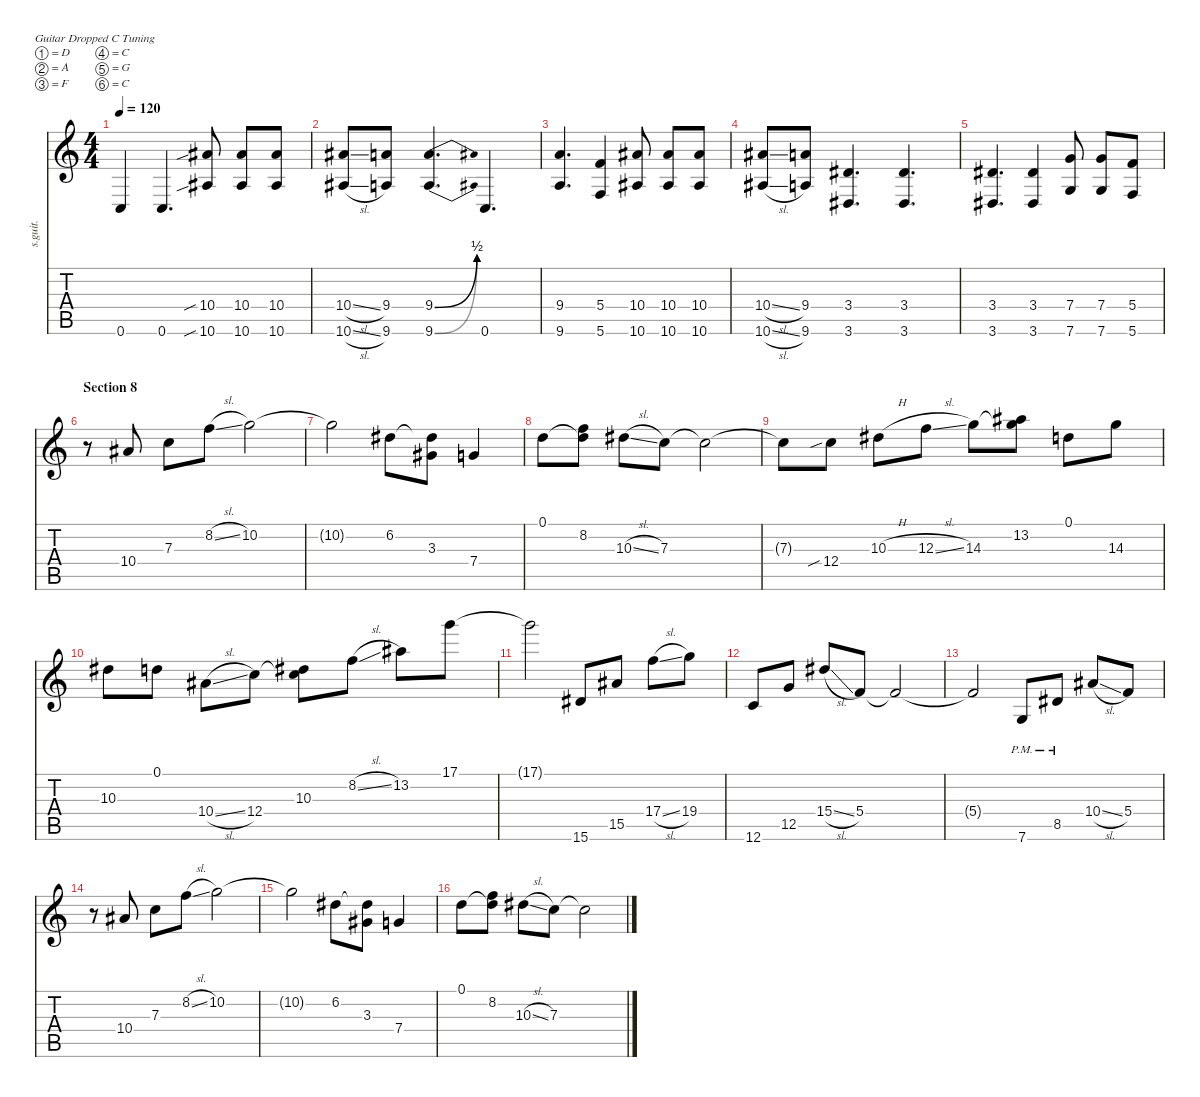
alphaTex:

\defaultSystemsLayout 4
\hideDynamics
\bracketExtendMode nobrackets
\track ("Jake Bowen" "s.guit.") {instrument distortionguitar}
\staff {score tabs}
\tuning (D4 A3 F3 C3 G2 C2)
\ts (4 4)
\tempo 120
\clef g2
\ks c
0.6{t}.4{lyrics (0 "") lyrics (1 "") lyrics (2 "") lyrics (3 "") lyrics (4 "") dy mf} 0.6.4{d lyrics (0 "") lyrics (1 "") lyrics (2 "") lyrics (3 "") lyrics (4 "")} (10.4{sib acc #} 10.6{sib acc #}).8{lyrics (0 "") lyrics (1 "") lyrics (2 "") lyrics (3 "") lyrics (4 "")} (10.4{acc #} 10.6{acc #}).8{lyrics (0 "") lyrics (1 "") lyrics (2 "") lyrics (3 "") lyrics (4 "")} (10.4{acc #} 10.6{acc #}).8{lyrics (0 "") lyrics (1 "") lyrics (2 "") lyrics (3 "") lyrics (4 "")} |
(10.4{sl acc #} 10.6{sl acc #}).8{lyrics (0 "") lyrics (1 "") lyrics (2 "") lyrics (3 "") lyrics (4 "")} (9.4 9.6).8{lyrics (0 "") lyrics (1 "") lyrics (2 "") lyrics (3 "") lyrics (4 "")} (9.4{be (bend 0 0 15 2)} 9.6{be (bend 0 0 15 2)}).4{d lyrics (0 "") lyrics (1 "") lyrics (2 "") lyrics (3 "") lyrics (4 "")} 0.6.4{d lyrics (0 "") lyrics (1 "") lyrics (2 "") lyrics (3 "") lyrics (4 "")} |
(9.4 9.6).4{d lyrics (0 "") lyrics (1 "") lyrics (2 "") lyrics (3 "") lyrics (4 "")} (5.4 5.6).4{lyrics (0 "") lyrics (1 "") lyrics (2 "") lyrics (3 "") lyrics (4 "")} (10.4{acc #} 10.6{acc #}).8{lyrics (0 "") lyrics (1 "") lyrics (2 "") lyrics (3 "") lyrics (4 "")} (10.4{acc #} 10.6{acc #}).8{lyrics (0 "") lyrics (1 "") lyrics (2 "") lyrics (3 "") lyrics (4 "")} (10.4{acc #} 10.6{acc #}).8{lyrics (0 "") lyrics (1 "") lyrics (2 "") lyrics (3 "") lyrics (4 "")} |
(10.4{sl acc #} 10.6{sl acc #}).8{lyrics (0 "") lyrics (1 "") lyrics (2 "") lyrics (3 "") lyrics (4 "")} (9.4 9.6).8{lyrics (0 "") lyrics (1 "") lyrics (2 "") lyrics (3 "") lyrics (4 "")} (3.4{acc #} 3.6{acc #}).4{d lyrics (0 "") lyrics (1 "") lyrics (2 "") lyrics (3 "") lyrics (4 "")} (3.4{acc #} 3.6{acc #}).4{d lyrics (0 "") lyrics (1 "") lyrics (2 "") lyrics (3 "") lyrics (4 "")} |
(3.4{acc #} 3.6{acc #}).4{d lyrics (0 "") lyrics (1 "") lyrics (2 "") lyrics (3 "") lyrics (4 "")} (3.4{acc #} 3.6{acc #}).4{lyrics (0 "") lyrics (1 "") lyrics (2 "") lyrics (3 "") lyrics (4 "")} (7.4 7.6).8{lyrics (0 "") lyrics (1 "") lyrics (2 "") lyrics (3 "") lyrics (4 "")} (7.4 7.6).8{lyrics (0 "") lyrics (1 "") lyrics (2 "") lyrics (3 "") lyrics (4 "")} (5.4 5.6).8{lyrics (0 "") lyrics (1 "") lyrics (2 "") lyrics (3 "") lyrics (4 "")} |
\section ("" "Section 8")
r.8 10.4{acc #}.8{lyrics (0 "") lyrics (1 "") lyrics (2 "") lyrics (3 "") lyrics (4 "")} 7.3.8{lyrics (0 "") lyrics (1 "") lyrics (2 "") lyrics (3 "") lyrics (4 "")} 8.2{sl}.8{lyrics (0 "") lyrics (1 "") lyrics (2 "") lyrics (3 "") lyrics (4 "")} 10.2.2{lyrics (0 "") lyrics (1 "") lyrics (2 "") lyrics (3 "") lyrics (4 "")} |
10.2{t}.2{lyrics (0 "") lyrics (1 "") lyrics (2 "") lyrics (3 "") lyrics (4 "")} 6.2{acc #}.8{lyrics (0 "") lyrics (1 "") lyrics (2 "") lyrics (3 "") lyrics (4 "")} (6.2{t acc #} 3.3{acc #}).8{lyrics (0 "") lyrics (1 "") lyrics (2 "") lyrics (3 "") lyrics (4 "")} 7.4.4{lyrics (0 "") lyrics (1 "") lyrics (2 "") lyrics (3 "") lyrics (4 "")} |
0.1.8{lyrics (0 "") lyrics (1 "") lyrics (2 "") lyrics (3 "") lyrics (4 "")} (0.1{t} 8.2).8{lyrics (0 "") lyrics (1 "") lyrics (2 "") lyrics (3 "") lyrics (4 "")} 10.3{sl acc #}.8{lyrics (0 "") lyrics (1 "") lyrics (2 "") lyrics (3 "") lyrics (4 "")} 7.3.8{lyrics (0 "") lyrics (1 "") lyrics (2 "") lyrics (3 "") lyrics (4 "")} 7.3{t}.2{lyrics (0 "") lyrics (1 "") lyrics (2 "") lyrics (3 "") lyrics (4 "")} |
7.3{t}.8{lyrics (0 "") lyrics (1 "") lyrics (2 "") lyrics (3 "") lyrics (4 "")} 12.4{sib}.8{lyrics (0 "") lyrics (1 "") lyrics (2 "") lyrics (3 "") lyrics (4 "")} 10.3{h acc #}.8{lyrics (0 "") lyrics (1 "") lyrics (2 "") lyrics (3 "") lyrics (4 "")} 12.3{sl}.8{lyrics (0 "") lyrics (1 "") lyrics (2 "") lyrics (3 "") lyrics (4 "")} 14.3.8{lyrics (0 "") lyrics (1 "") lyrics (2 "") lyrics (3 "") lyrics (4 "")} (13.2{acc #} 14.3{t}).8{lyrics (0 "") lyrics (1 "") lyrics (2 "") lyrics (3 "") lyrics (4 "")} 0.1.8{lyrics (0 "") lyrics (1 "") lyrics (2 "") lyrics (3 "") lyrics (4 "")} 14.3.8{lyrics (0 "") lyrics (1 "") lyrics (2 "") lyrics (3 "") lyrics (4 "")} |
10.3{acc #}.8{lyrics (0 "") lyrics (1 "") lyrics (2 "") lyrics (3 "") lyrics (4 "")} 0.1.8{lyrics (0 "") lyrics (1 "") lyrics (2 "") lyrics (3 "") lyrics (4 "")} 10.4{sl acc #}.8{lyrics (0 "") lyrics (1 "") lyrics (2 "") lyrics (3 "") lyrics (4 "")} 12.4.8{lyrics (0 "") lyrics (1 "") lyrics (2 "") lyrics (3 "") lyrics (4 "")} (10.3{acc #} 12.4{t}).8{lyrics (0 "") lyrics (1 "") lyrics (2 "") lyrics (3 "") lyrics (4 "")} 8.2{sl}.8{lyrics (0 "") lyrics (1 "") lyrics (2 "") lyrics (3 "") lyrics (4 "")} 13.2{acc #}.8{lyrics (0 "") lyrics (1 "") lyrics (2 "") lyrics (3 "") lyrics (4 "")} 17.1.8{lyrics (0 "") lyrics (1 "") lyrics (2 "") lyrics (3 "") lyrics (4 "")} |
17.1{t}.2{lyrics (0 "") lyrics (1 "") lyrics (2 "") lyrics (3 "") lyrics (4 "")} 15.6{acc #}.8{lyrics (0 "") lyrics (1 "") lyrics (2 "") lyrics (3 "") lyrics (4 "")} 15.5{acc #}.8{lyrics (0 "") lyrics (1 "") lyrics (2 "") lyrics (3 "") lyrics (4 "")} 17.4{sl}.8{lyrics (0 "") lyrics (1 "") lyrics (2 "") lyrics (3 "") lyrics (4 "")} 19.4.8{lyrics (0 "") lyrics (1 "") lyrics (2 "") lyrics (3 "") lyrics (4 "")} |
12.6.8{lyrics (0 "") lyrics (1 "") lyrics (2 "") lyrics (3 "") lyrics (4 "")} 12.5.8{lyrics (0 "") lyrics (1 "") lyrics (2 "") lyrics (3 "") lyrics (4 "")} 15.4{sl acc #}.8{lyrics (0 "") lyrics (1 "") lyrics (2 "") lyrics (3 "") lyrics (4 "")} 5.4.8{lyrics (0 "") lyrics (1 "") lyrics (2 "") lyrics (3 "") lyrics (4 "")} 5.4{t}.2{lyrics (0 "") lyrics (1 "") lyrics (2 "") lyrics (3 "") lyrics (4 "")} |
5.4{t}.2{lyrics (0 "") lyrics (1 "") lyrics (2 "") lyrics (3 "") lyrics (4 "")} 7.6{pm}.8{lyrics (0 "") lyrics (1 "") lyrics (2 "") lyrics (3 "") lyrics (4 "")} 8.5{pm acc #}.8{lyrics (0 "") lyrics (1 "") lyrics (2 "") lyrics (3 "") lyrics (4 "")} 10.4{sl acc #}.8{lyrics (0 "") lyrics (1 "") lyrics (2 "") lyrics (3 "") lyrics (4 "")} 5.4.8{lyrics (0 "") lyrics (1 "") lyrics (2 "") lyrics (3 "") lyrics (4 "")} |
r.8 10.4{acc #}.8{lyrics (0 "") lyrics (1 "") lyrics (2 "") lyrics (3 "") lyrics (4 "")} 7.3.8{lyrics (0 "") lyrics (1 "") lyrics (2 "") lyrics (3 "") lyrics (4 "")} 8.2{sl}.8{lyrics (0 "") lyrics (1 "") lyrics (2 "") lyrics (3 "") lyrics (4 "")} 10.2.2{lyrics (0 "") lyrics (1 "") lyrics (2 "") lyrics (3 "") lyrics (4 "")} |
10.2{t}.2{lyrics (0 "") lyrics (1 "") lyrics (2 "") lyrics (3 "") lyrics (4 "")} 6.2{acc #}.8{lyrics (0 "") lyrics (1 "") lyrics (2 "") lyrics (3 "") lyrics (4 "")} (6.2{t acc #} 3.3{acc #}).8{lyrics (0 "") lyrics (1 "") lyrics (2 "") lyrics (3 "") lyrics (4 "")} 7.4.4{lyrics (0 "") lyrics (1 "") lyrics (2 "") lyrics (3 "") lyrics (4 "")} |
0.1.8{lyrics (0 "") lyrics (1 "") lyrics (2 "") lyrics (3 "") lyrics (4 "")} (0.1{t} 8.2).8{lyrics (0 "") lyrics (1 "") lyrics (2 "") lyrics (3 "") lyrics (4 "")} 10.3{sl acc #}.8{lyrics (0 "") lyrics (1 "") lyrics (2 "") lyrics (3 "") lyrics (4 "")} 7.3.8{lyrics (0 "") lyrics (1 "") lyrics (2 "") lyrics (3 "") lyrics (4 "")} 7.3{t}.2{lyrics (0 "") lyrics (1 "") lyrics (2 "") lyrics (3 "") lyrics (4 "")}
